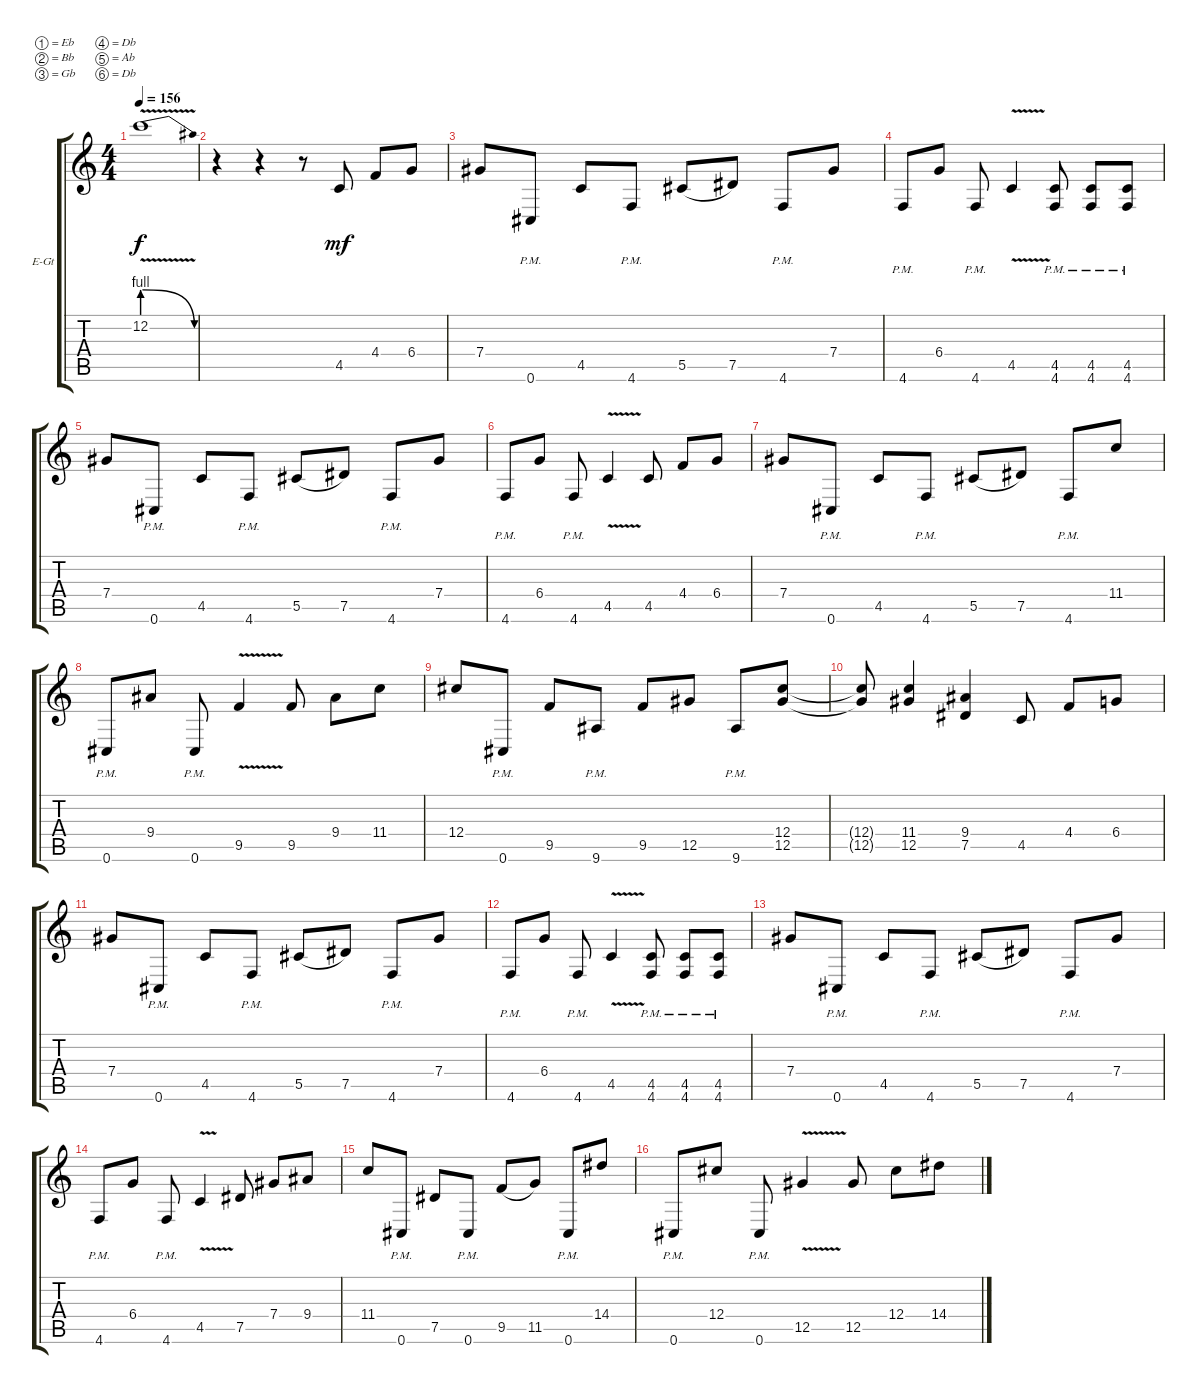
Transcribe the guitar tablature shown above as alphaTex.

\defaultSystemsLayout 4
\bracketExtendMode groupsimilarinstruments
\firstSystemTrackNameOrientation horizontal
\otherSystemsTrackNameOrientation horizontal
\track ("Vyacheslaw Browko" "E-Gt") {instrument distortionguitar}
\staff {score tabs}
\tuning (Eb4 Bb3 Gb3 Db3 Ab2 Db2)
\ts (4 4)
\tempo 156
\clef g2
\ks c
12.2{be (release 0 4 7.199999999999999 0) v t}.1{dy f} |
r.4 r.4 r.8 4.5.8{dy mf} 4.4.8 6.4.8 |
7.4.8 0.6{pm}.8 4.5.8 4.6{pm}.8 5.5.8{legatoorigin} 7.5.8 4.6{pm}.8 7.4.8 |
4.6{pm}.8 6.4.8 4.6{pm}.8 4.5{v}.4 (4.5{pm} 4.6{pm}).8 (4.5{pm} 4.6{pm}).8 (4.5{pm} 4.6{pm}).8 |
7.4.8 0.6{pm}.8 4.5.8 4.6{pm}.8 5.5.8{legatoorigin} 7.5.8 4.6{pm}.8 7.4.8 |
4.6{pm}.8 6.4.8 4.6{pm}.8 4.5{v}.4 4.5.8 4.4.8 6.4.8 |
7.4.8 0.6{pm}.8 4.5.8 4.6{pm}.8 5.5.8{legatoorigin} 7.5.8 4.6{pm}.8 11.4.8 |
0.6{pm}.8 9.4.8 0.6{pm}.8 9.5{v}.4 9.5.8 9.4.8 11.4.8 |
12.4.8 0.6{pm}.8 9.5.8 9.6{pm}.8 9.5.8 12.5.8 9.6{pm}.8 (12.5 12.4).8 |
(12.4{t} 12.5{t}).8 (12.5 11.4).4 (7.5 9.4).4 4.5.8 4.4.8 6.4.8 |
7.4.8 0.6{pm}.8 4.5.8 4.6{pm}.8 5.5.8{legatoorigin} 7.5.8 4.6{pm}.8 7.4.8 |
4.6{pm}.8 6.4.8 4.6{pm}.8 4.5{v}.4 (4.5{pm} 4.6{pm}).8 (4.5{pm} 4.6{pm}).8 (4.5{pm} 4.6{pm}).8 |
7.4.8 0.6{pm}.8 4.5.8 4.6{pm}.8 5.5.8{legatoorigin} 7.5.8 4.6{pm}.8 7.4.8 |
4.6{pm}.8 6.4.8 4.6{pm}.8 4.5{v}.4 7.5.8 7.4.8 9.4.8 |
11.4.8 0.6{pm}.8 7.5.8 0.6{pm}.8 9.5.8{legatoorigin} 11.5.8 0.6{pm}.8 14.4.8 |
0.6{pm}.8 12.4.8 0.6{pm}.8 12.5{v}.4 12.5.8 12.4.8 14.4.8
